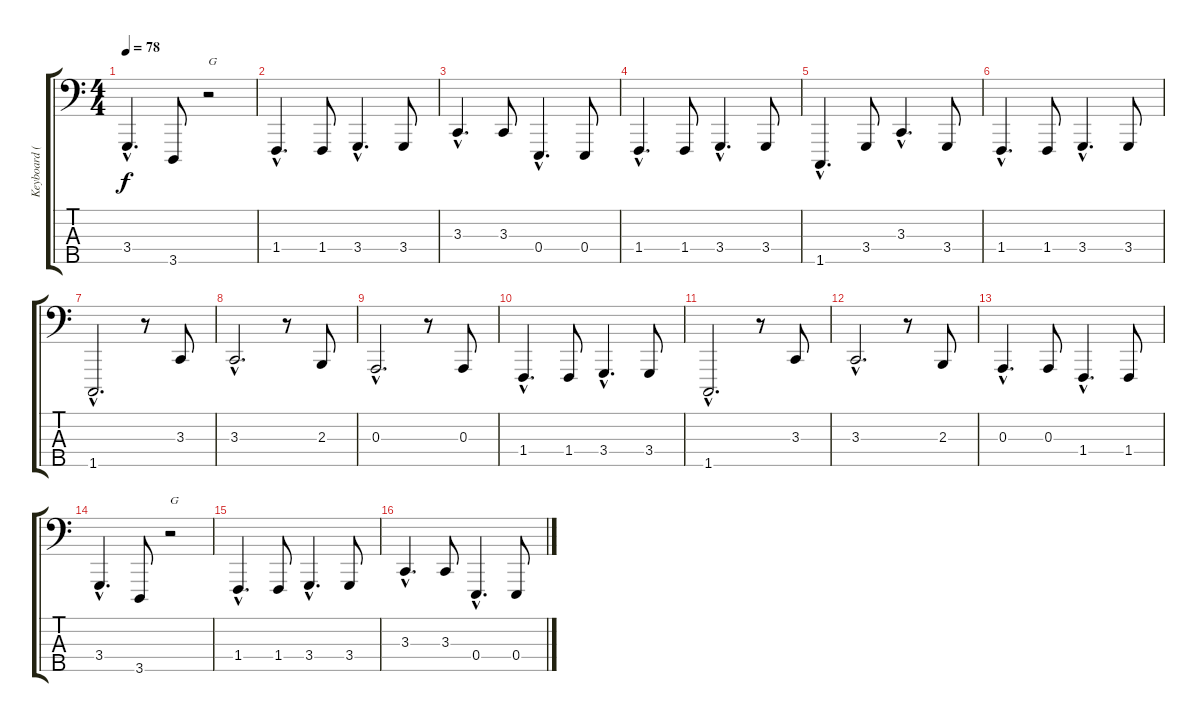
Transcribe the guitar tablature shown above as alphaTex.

\track ("Keyboard (L)" "Keyboard (") {instrument acousticgrandpiano}
\staff {score tabs}
\tuning (G2 D2 A1 E1 B0) {hide}
\ts (4 4)
\tempo 78
\clef f4
\ks c
3.4{hac}.4{d dy f} 3.5.8 r.2{txt "G"} |
1.4{hac}.4{d} 1.4.8 3.4{hac}.4{d} 3.4.8 |
3.3{hac}.4{d} 3.3.8 0.4{hac}.4{d} 0.4.8 |
1.4{hac}.4{d} 1.4.8 3.4{hac}.4{d} 3.4.8 |
1.5{hac}.4{d} 3.4.8 3.3{hac}.4{d} 3.4.8 |
1.4{hac}.4{d} 1.4.8 3.4{hac}.4{d} 3.4.8 |
1.5{hac}.2{d} r.8 3.3.8 |
3.3{hac}.2{d} r.8 2.3.8 |
0.3{hac}.2{d} r.8 0.3.8 |
1.4{hac}.4{d} 1.4.8 3.4{hac}.4{d} 3.4.8 |
1.5{hac}.2{d} r.8 3.3.8 |
3.3{hac}.2{d} r.8 2.3.8 |
0.3{hac}.4{d} 0.3.8 1.4{hac}.4{d} 1.4.8 |
3.4{hac}.4{d} 3.5.8 r.2{txt "G"} |
1.4{hac}.4{d} 1.4.8 3.4{hac}.4{d} 3.4.8 |
3.3{hac}.4{d} 3.3.8 0.4{hac}.4{d} 0.4.8
